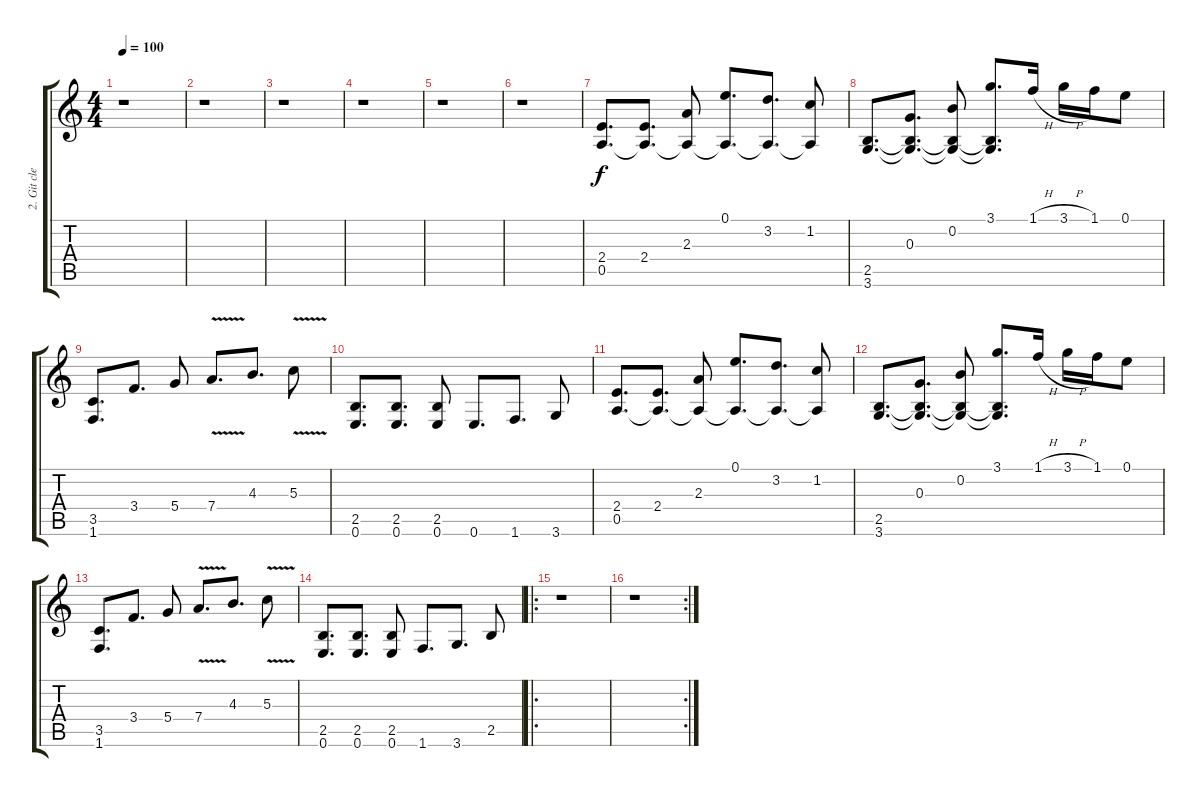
\track ("2. Git clean" "2. Git cle") {instrument acousticguitarnylon}
\staff {score tabs}
\tuning (E4 B3 G3 D3 A2 E2) {hide}
\ts (4 4)
\tempo 100
\clef g2
\ks c
r.1{dy f} |
r.1 |
r.1 |
r.1 |
r.1 |
r.1 |
(2.4 0.5).8{d} (2.4 0.5{t}).8{d} (2.3 0.5{t}).8 (0.1 0.5{t}).8{d} (3.2 0.5{t}).8{d} (1.2 0.5{t}).8 |
(2.5 3.6).8{d} (0.3 2.5{t} 3.6{t}).8{d} (0.2 2.5{t} 3.6{t}).8 (3.1 2.5{t} 3.6{t}).8{d} 1.1{h}.16 3.1{h}.16 1.1.16 0.1.8 |
(3.5 1.6).8{d} 3.4.8{d} 5.4.8 7.4{v}.8{d} 4.3.8{d} 5.3{v}.8 |
(2.5 0.6).8{d} (2.5 0.6).8{d} (2.5 0.6).8 0.6.8{d} 1.6.8{d} 3.6.8 |
(2.4 0.5).8{d} (2.4 0.5{t}).8{d} (2.3 0.5{t}).8 (0.1 0.5{t}).8{d} (3.2 0.5{t}).8{d} (1.2 0.5{t}).8 |
(2.5 3.6).8{d} (0.3 2.5{t} 3.6{t}).8{d} (0.2 2.5{t} 3.6{t}).8 (3.1 2.5{t} 3.6{t}).8{d} 1.1{h}.16 3.1{h}.16 1.1.16 0.1.8 |
(3.5 1.6).8{d} 3.4.8{d} 5.4.8 7.4{v}.8{d} 4.3.8{d} 5.3{v}.8 |
(2.5 0.6).8{d} (2.5 0.6).8{d} (2.5 0.6).8 1.6.8{d} 3.6.8{d} 2.5.8 |
\ro
r.1 |
\rc 2
r.1
